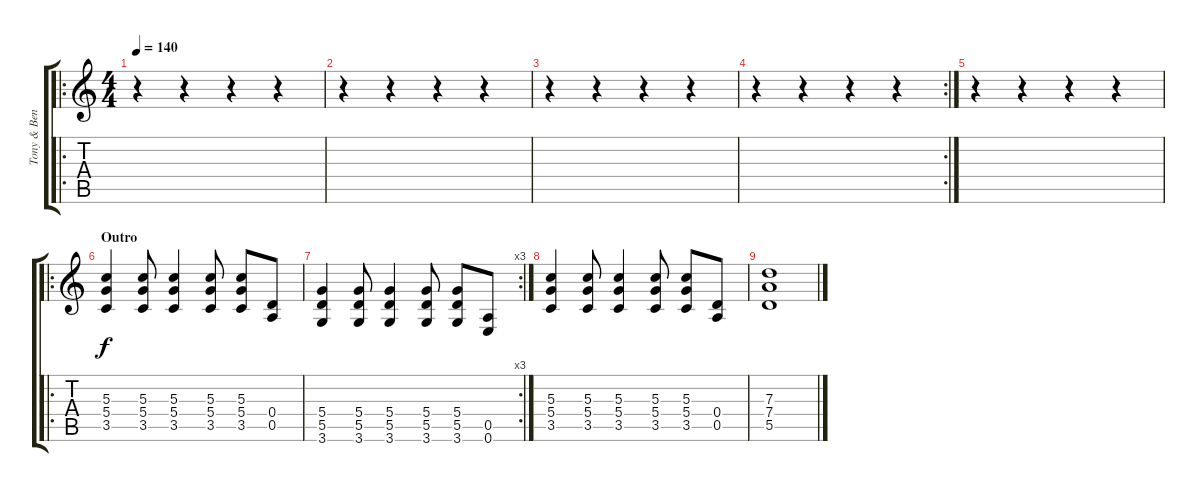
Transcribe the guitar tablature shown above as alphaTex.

\track ("Tony & Ben" "Tony & Ben") {instrument electricguitarclean}
\staff {score tabs}
\tuning (E4 B3 G3 D3 A2 E2) {hide}
\ro
\ts (4 4)
\tempo 140
\clef g2
\ks c
r.4{dy f} r.4 r.4 r.4 |
r.4 r.4 r.4 r.4 |
r.4 r.4 r.4 r.4 |
\rc 2
r.4 r.4 r.4 r.4 |
r.4 r.4 r.4 r.4 |
\ro
\section ("" "Outro")
(5.3 5.4 3.5).4 (5.3 5.4 3.5).8 (5.3 5.4 3.5).4 (5.3 5.4 3.5).8 (5.3 5.4 3.5).8 (0.4 0.5).8 |
\rc 3
(5.4 5.5 3.6).4 (5.4 5.5 3.6).8 (5.4 5.5 3.6).4 (5.4 5.5 3.6).8 (5.4 5.5 3.6).8 (0.5 0.6).8 |
(5.3 5.4 3.5).4 (5.3 5.4 3.5).8 (5.3 5.4 3.5).4 (5.3 5.4 3.5).8 (5.3 5.4 3.5).8 (0.4 0.5).8 |
(7.3 7.4 5.5).1
